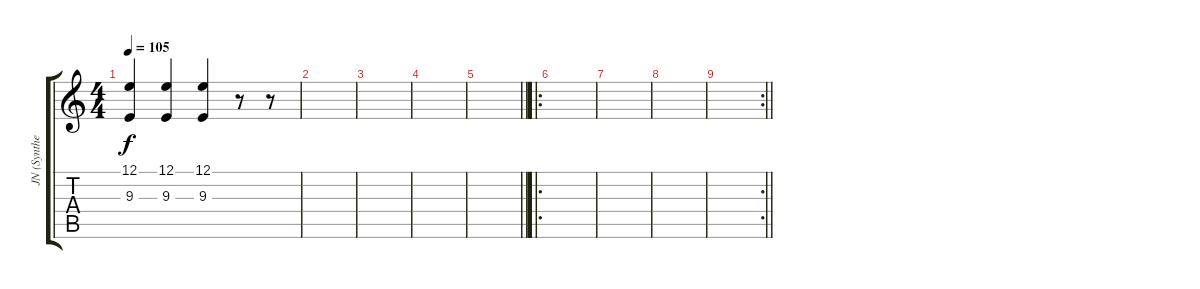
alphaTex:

\track ("JN (Synthe_01)" "JN (Synthe") {instrument acousticgrandpiano}
\staff {score tabs}
\tuning (E4 B3 G3 D3 A2 E2) {hide}
\ts (4 4)
\tempo 105
\clef g2
\ks c
(12.1 9.3).4{dy f} (12.1 9.3).4 (12.1 9.3).4 r.8 r.8 |
|
|
|
\barLineRight lightlight
|
\ro
|
|
|
\rc 2
\barLineRight lightlight
